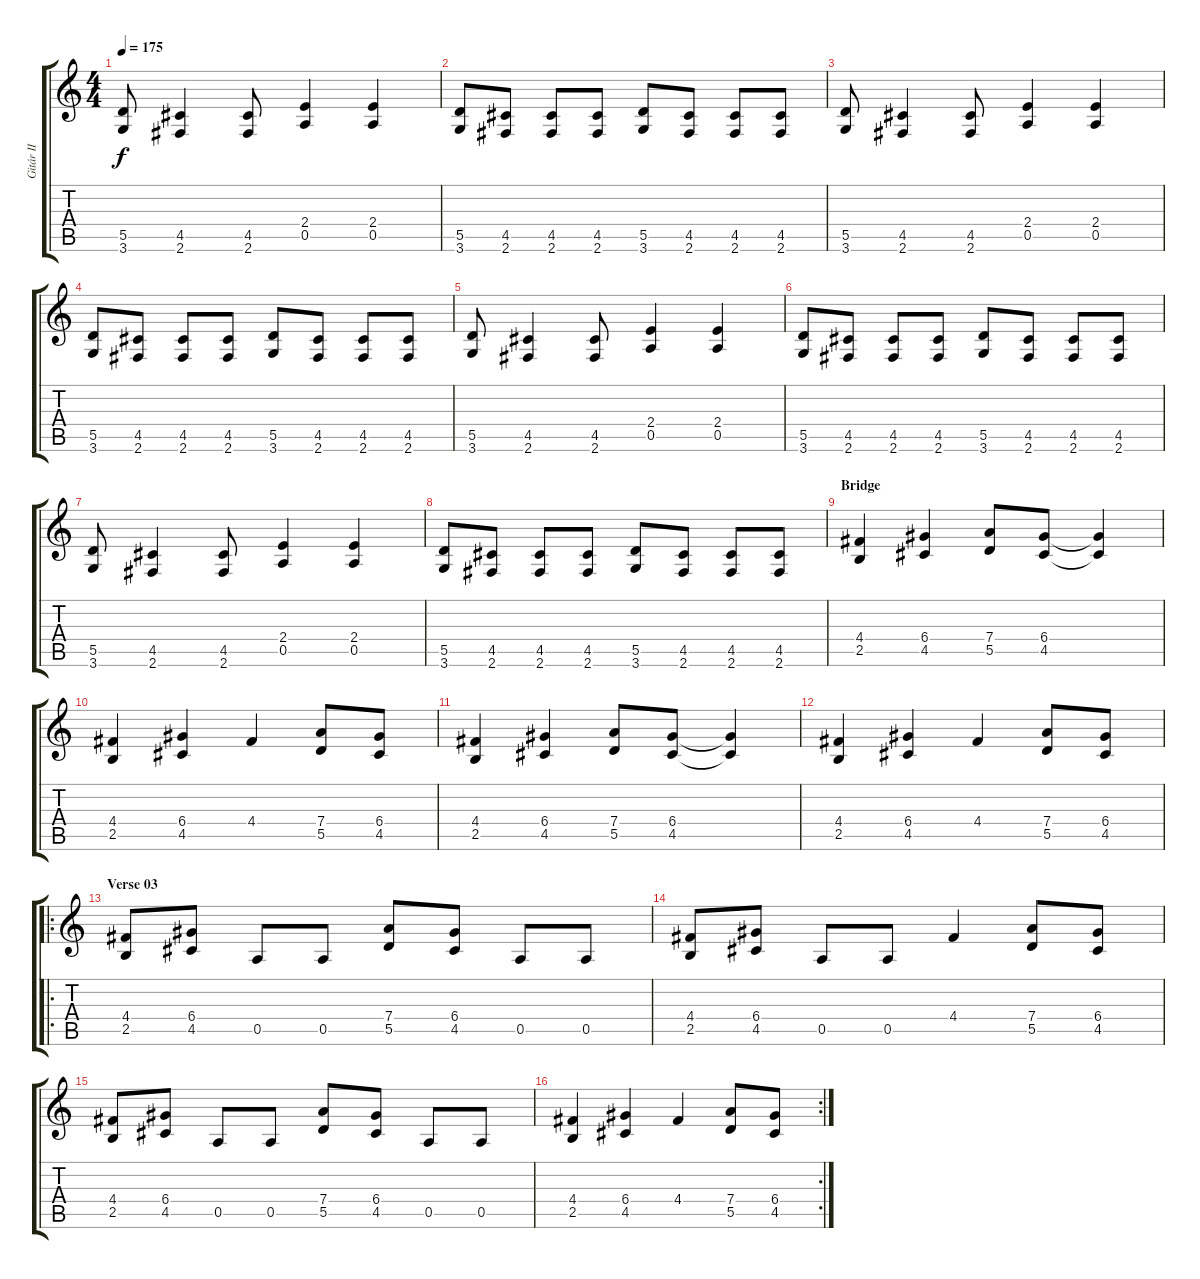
\track ("Gitár II" "Gitár II") {instrument overdrivenguitar}
\staff {score tabs}
\tuning (E4 B3 G3 D3 A2 E2) {hide}
\ts (4 4)
\tempo 175
\clef g2
\ks c
(5.5 3.6).8{dy f} (4.5 2.6).4 (4.5 2.6).8 (2.4 0.5).4 (2.4 0.5).4 |
(5.5 3.6).8 (4.5 2.6).8 (4.5 2.6).8 (4.5 2.6).8 (5.5 3.6).8 (4.5 2.6).8 (4.5 2.6).8 (4.5 2.6).8 |
(5.5 3.6).8 (4.5 2.6).4 (4.5 2.6).8 (2.4 0.5).4 (2.4 0.5).4 |
(5.5 3.6).8 (4.5 2.6).8 (4.5 2.6).8 (4.5 2.6).8 (5.5 3.6).8 (4.5 2.6).8 (4.5 2.6).8 (4.5 2.6).8 |
(5.5 3.6).8 (4.5 2.6).4 (4.5 2.6).8 (2.4 0.5).4 (2.4 0.5).4 |
(5.5 3.6).8 (4.5 2.6).8 (4.5 2.6).8 (4.5 2.6).8 (5.5 3.6).8 (4.5 2.6).8 (4.5 2.6).8 (4.5 2.6).8 |
(5.5 3.6).8 (4.5 2.6).4 (4.5 2.6).8 (2.4 0.5).4 (2.4 0.5).4 |
(5.5 3.6).8 (4.5 2.6).8 (4.5 2.6).8 (4.5 2.6).8 (5.5 3.6).8 (4.5 2.6).8 (4.5 2.6).8 (4.5 2.6).8 |
\section ("" "Bridge")
(4.4 2.5).4 (6.4 4.5).4 (7.4 5.5).8 (6.4 4.5).8 (6.4{t} 4.5{t}).4 |
(4.4 2.5).4 (6.4 4.5).4 4.4.4 (7.4 5.5).8 (6.4 4.5).8 |
(4.4 2.5).4 (6.4 4.5).4 (7.4 5.5).8 (6.4 4.5).8 (6.4{t} 4.5{t}).4 |
(4.4 2.5).4 (6.4 4.5).4 4.4.4 (7.4 5.5).8 (6.4 4.5).8 |
\ro
\section ("" "Verse 03")
(4.4 2.5).8 (6.4 4.5).8 0.5.8 0.5.8 (7.4 5.5).8 (6.4 4.5).8 0.5.8 0.5.8 |
(4.4 2.5).8 (6.4 4.5).8 0.5.8 0.5.8 4.4.4 (7.4 5.5).8 (6.4 4.5).8 |
(4.4 2.5).8 (6.4 4.5).8 0.5.8 0.5.8 (7.4 5.5).8 (6.4 4.5).8 0.5.8 0.5.8 |
\rc 2
(4.4 2.5).4 (6.4 4.5).4 4.4.4 (7.4 5.5).8 (6.4 4.5).8
